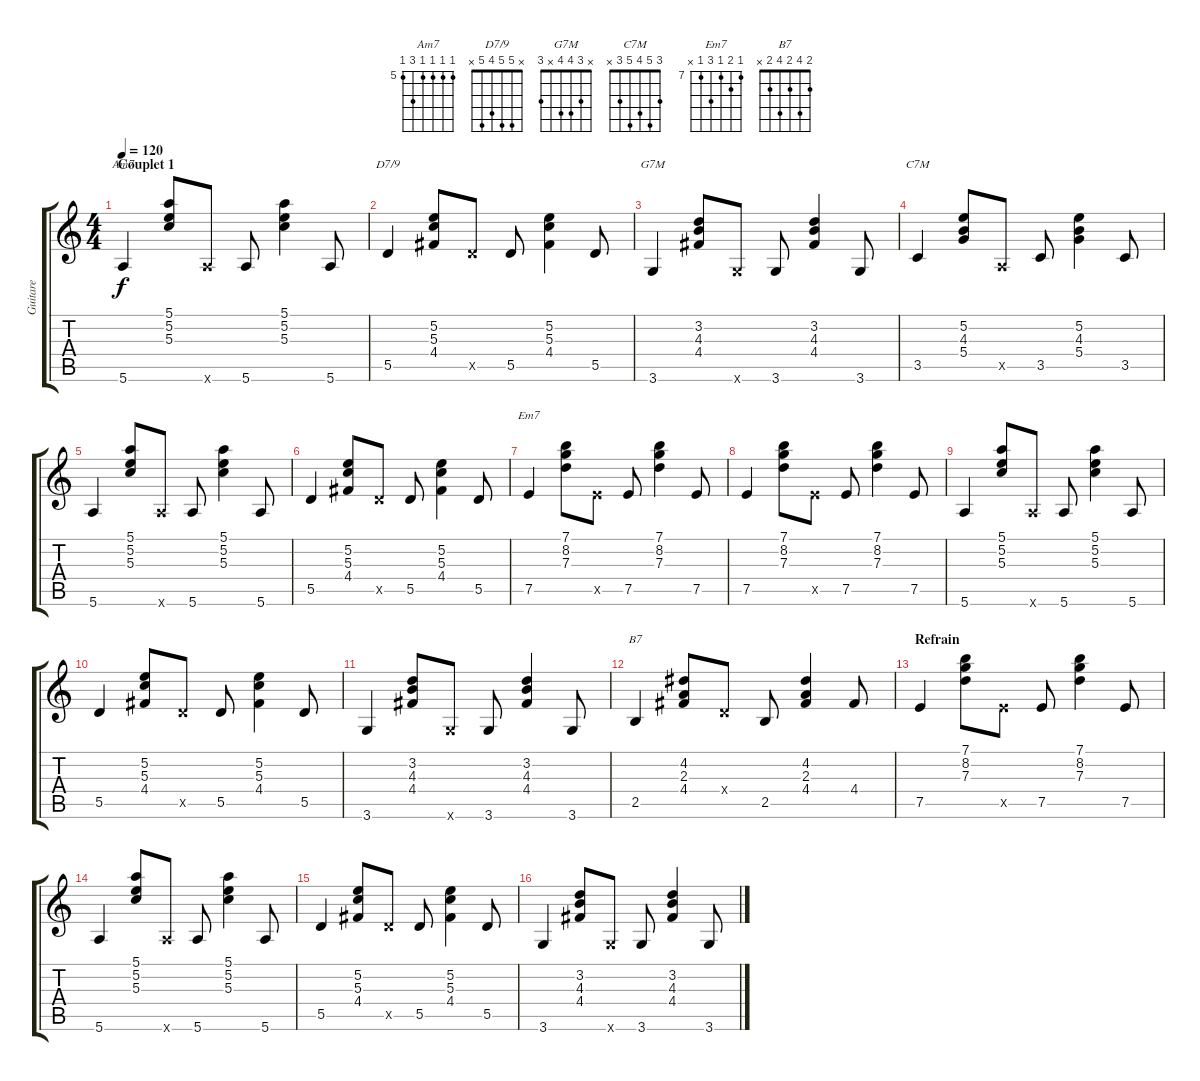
\track ("Guitare" "Guitare") {instrument electricguitarjazz}
\staff {score tabs}
\tuning (E4 B3 G3 D3 A2 E2) {hide}
\chord ("Am7" 5 5 5 5 7 5) {firstfret 5}
\chord ("D7/9" x 5 5 4 5 x)
\chord ("G7M" x 3 4 4 x 3)
\chord ("C7M" 3 5 4 5 3 x)
\chord ("Em7" 7 8 7 9 7 x) {firstfret 7}
\chord ("B7" 2 4 2 4 2 x)
\ts (4 4)
\section ("" "Couplet 1")
\tempo 120
\clef g2
\ks c
5.6.4{ch "Am7" dy f} (5.1 5.2 5.3).8 5.6{x}.8 5.6.8 (5.1 5.2 5.3).4 5.6.8 |
5.5.4{ch "D7/9"} (5.2 5.3 4.4).8 5.5{x}.8 5.5.8 (5.2 5.3 4.4).4 5.5.8 |
3.6.4{ch "G7M"} (3.2 4.3 4.4).8 3.6{x}.8 3.6.8 (3.2 4.3 4.4).4 3.6.8 |
3.5.4{ch "C7M"} (5.2 4.3 5.4).8 0.5{x}.8 3.5.8 (5.2 4.3 5.4).4 3.5.8 |
5.6.4 (5.1 5.2 5.3).8 5.6{x}.8 5.6.8 (5.1 5.2 5.3).4 5.6.8 |
5.5.4 (5.2 5.3 4.4).8 5.5{x}.8 5.5.8 (5.2 5.3 4.4).4 5.5.8 |
7.5.4{ch "Em7"} (7.1 8.2 7.3).8 7.5{x}.8 7.5.8 (7.1 8.2 7.3).4 7.5.8 |
7.5.4 (7.1 8.2 7.3).8 7.5{x}.8 7.5.8 (7.1 8.2 7.3).4 7.5.8 |
5.6.4 (5.1 5.2 5.3).8 5.6{x}.8 5.6.8 (5.1 5.2 5.3).4 5.6.8 |
5.5.4 (5.2 5.3 4.4).8 5.5{x}.8 5.5.8 (5.2 5.3 4.4).4 5.5.8 |
3.6.4 (3.2 4.3 4.4).8 3.6{x}.8 3.6.8 (3.2 4.3 4.4).4 3.6.8 |
2.5.4{ch "B7"} (4.2 2.3 4.4).8 0.4{x}.8 2.5.8 (4.2 2.3 4.4).4 4.4.8 |
\section ("" "Refrain")
7.5.4 (7.1 8.2 7.3).8 7.5{x}.8 7.5.8 (7.1 8.2 7.3).4 7.5.8 |
5.6.4 (5.1 5.2 5.3).8 5.6{x}.8 5.6.8 (5.1 5.2 5.3).4 5.6.8 |
5.5.4 (5.2 5.3 4.4).8 5.5{x}.8 5.5.8 (5.2 5.3 4.4).4 5.5.8 |
3.6.4 (3.2 4.3 4.4).8 3.6{x}.8 3.6.8 (3.2 4.3 4.4).4 3.6.8
